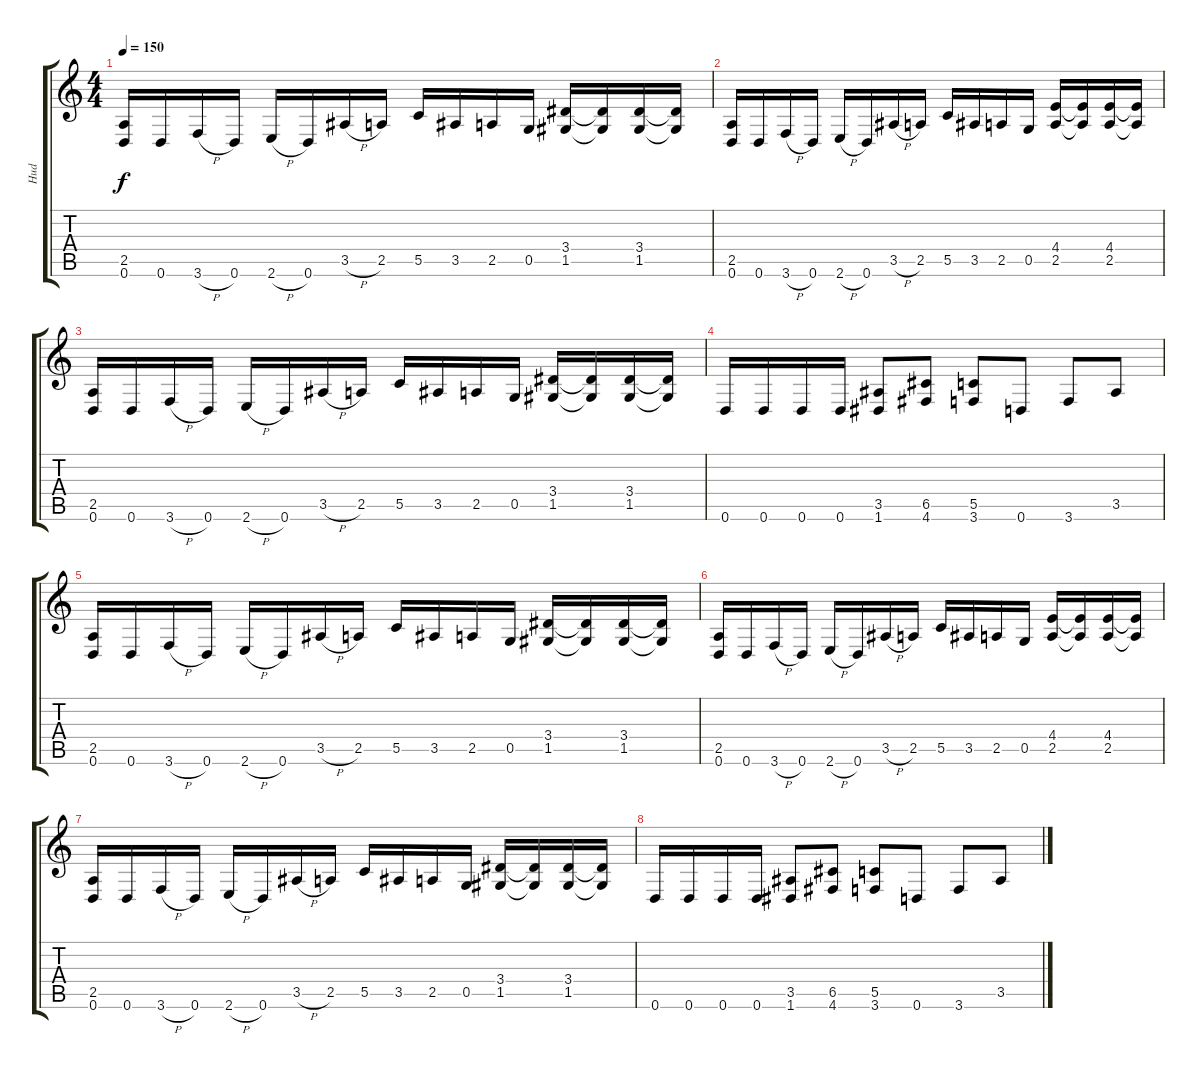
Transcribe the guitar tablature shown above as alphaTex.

\track ("Hud" "Hud") {instrument overdrivenguitar}
\staff {score tabs}
\tuning (D4 A3 F3 C3 G2 D2) {hide}
\ts (4 4)
\tempo 150
\clef g2
\ks c
(2.5 0.6).16{dy f} 0.6.16 3.6{h}.16 0.6.16 2.6{h}.16 0.6.16 3.5{h}.16 2.5.16 5.5.16 3.5.16 2.5.16 0.5.16 (3.4 1.5).16 (3.4{t} 1.5{t}).16 (3.4 1.5).16 (3.4{t} 1.5{t}).16 |
(2.5 0.6).16 0.6.16 3.6{h}.16 0.6.16 2.6{h}.16 0.6.16 3.5{h}.16 2.5.16 5.5.16 3.5.16 2.5.16 0.5.16 (4.4 2.5).16 (4.4{t} 2.5{t}).16 (4.4 2.5).16 (4.4{t} 2.5{t}).16 |
(2.5 0.6).16 0.6.16 3.6{h}.16 0.6.16 2.6{h}.16 0.6.16 3.5{h}.16 2.5.16 5.5.16 3.5.16 2.5.16 0.5.16 (3.4 1.5).16 (3.4{t} 1.5{t}).16 (3.4 1.5).16 (3.4{t} 1.5{t}).16 |
0.6.16 0.6.16 0.6.16 0.6.16 (3.5 1.6).8 (6.5 4.6).8 (5.5 3.6).8 0.6.8 3.6.8 3.5.8 |
(2.5 0.6).16 0.6.16 3.6{h}.16 0.6.16 2.6{h}.16 0.6.16 3.5{h}.16 2.5.16 5.5.16 3.5.16 2.5.16 0.5.16 (3.4 1.5).16 (3.4{t} 1.5{t}).16 (3.4 1.5).16 (3.4{t} 1.5{t}).16 |
(2.5 0.6).16 0.6.16 3.6{h}.16 0.6.16 2.6{h}.16 0.6.16 3.5{h}.16 2.5.16 5.5.16 3.5.16 2.5.16 0.5.16 (4.4 2.5).16 (4.4{t} 2.5{t}).16 (4.4 2.5).16 (4.4{t} 2.5{t}).16 |
(2.5 0.6).16 0.6.16 3.6{h}.16 0.6.16 2.6{h}.16 0.6.16 3.5{h}.16 2.5.16 5.5.16 3.5.16 2.5.16 0.5.16 (3.4 1.5).16 (3.4{t} 1.5{t}).16 (3.4 1.5).16 (3.4{t} 1.5{t}).16 |
0.6.16 0.6.16 0.6.16 0.6.16 (3.5 1.6).8 (6.5 4.6).8 (5.5 3.6).8 0.6.8 3.6.8 3.5.8
